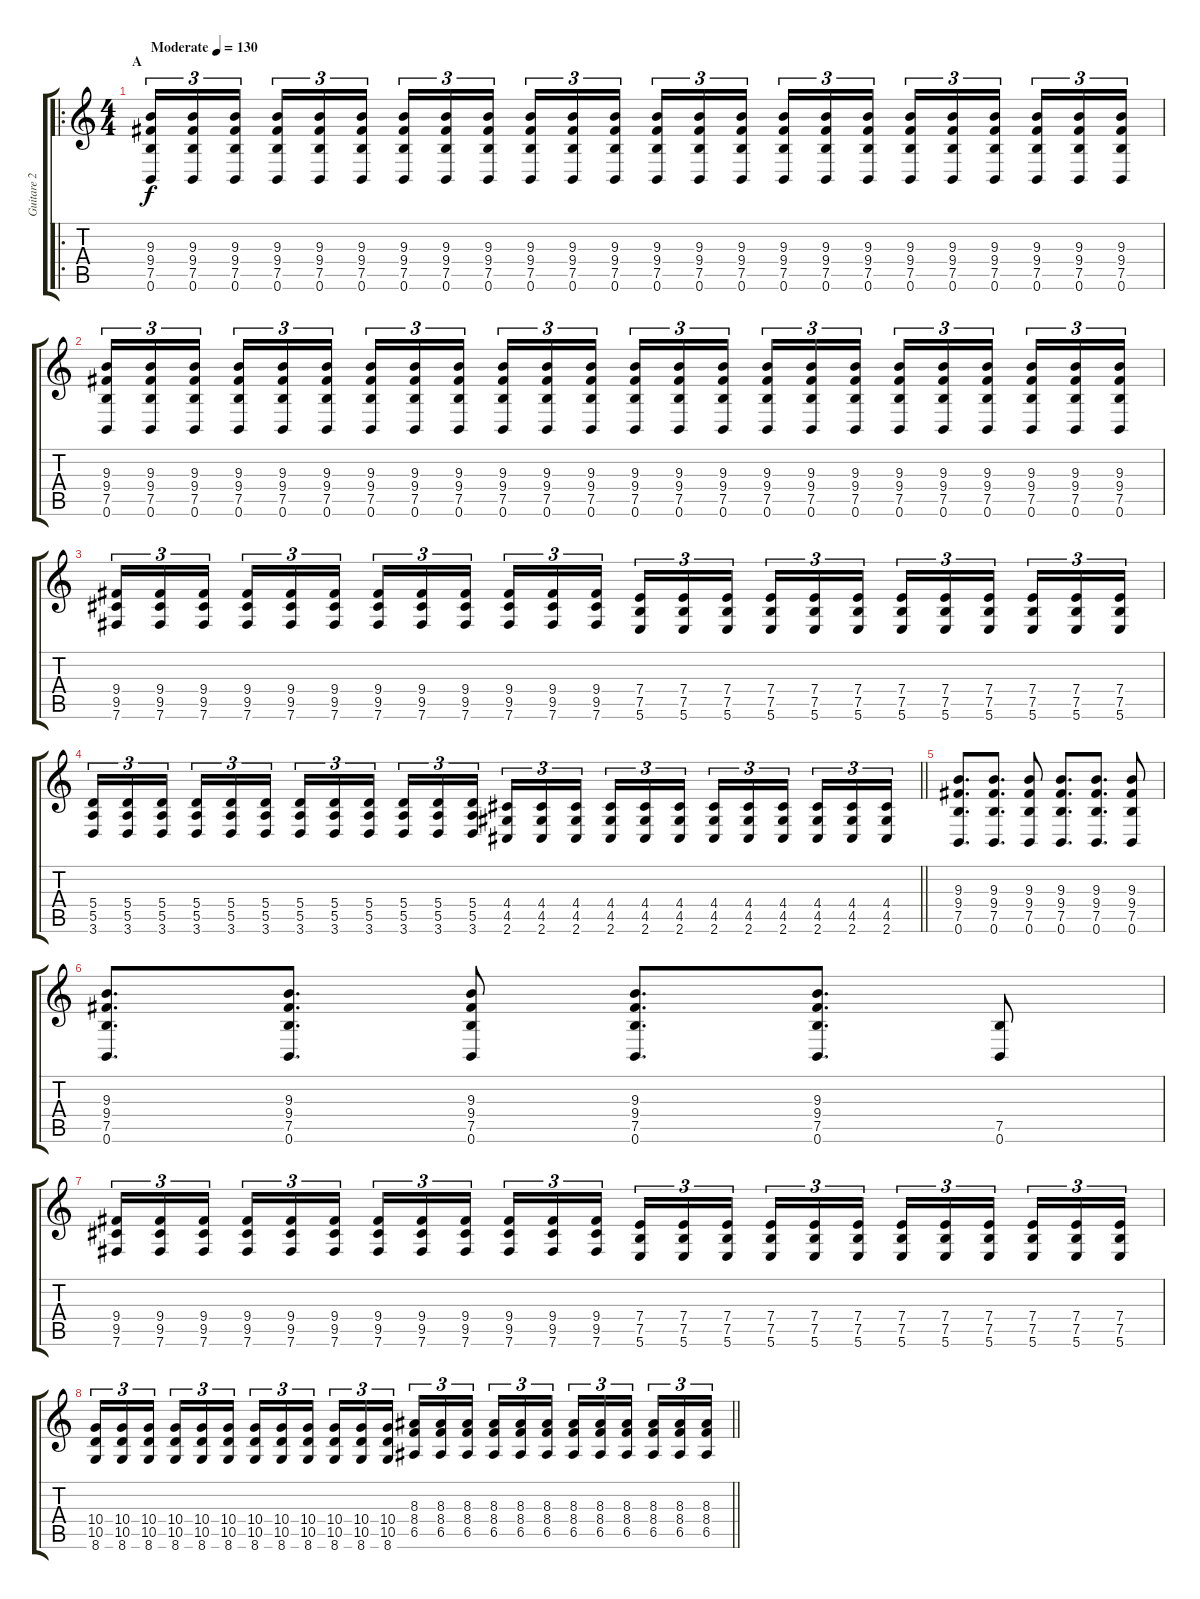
\track ("Guitare 2" "Guitare 2") {instrument distortionguitar}
\staff {score tabs}
\tuning (B3 Gb3 D3 A2 E2 B1) {hide}
\ro
\ts (4 4)
\section ("" "A")
\tempo (130 "Moderate")
\clef g2
\ks c
(9.3 9.4 7.5 0.6).16{tu (3 2) dy f instrument distortionguitar} (9.3 9.4 7.5 0.6).16{tu (3 2)} (9.3 9.4 7.5 0.6).16{tu (3 2) beam splitsecondary} (9.3 9.4 7.5 0.6).16{tu (3 2)} (9.3 9.4 7.5 0.6).16{tu (3 2)} (9.3 9.4 7.5 0.6).16{tu (3 2)} (9.3 9.4 7.5 0.6).16{tu (3 2)} (9.3 9.4 7.5 0.6).16{tu (3 2)} (9.3 9.4 7.5 0.6).16{tu (3 2) beam splitsecondary} (9.3 9.4 7.5 0.6).16{tu (3 2)} (9.3 9.4 7.5 0.6).16{tu (3 2)} (9.3 9.4 7.5 0.6).16{tu (3 2)} (9.3 9.4 7.5 0.6).16{tu (3 2)} (9.3 9.4 7.5 0.6).16{tu (3 2)} (9.3 9.4 7.5 0.6).16{tu (3 2) beam splitsecondary} (9.3 9.4 7.5 0.6).16{tu (3 2)} (9.3 9.4 7.5 0.6).16{tu (3 2)} (9.3 9.4 7.5 0.6).16{tu (3 2)} (9.3 9.4 7.5 0.6).16{tu (3 2)} (9.3 9.4 7.5 0.6).16{tu (3 2)} (9.3 9.4 7.5 0.6).16{tu (3 2) beam splitsecondary} (9.3 9.4 7.5 0.6).16{tu (3 2)} (9.3 9.4 7.5 0.6).16{tu (3 2)} (9.3 9.4 7.5 0.6).16{tu (3 2)} |
(9.3 9.4 7.5 0.6).16{tu (3 2)} (9.3 9.4 7.5 0.6).16{tu (3 2)} (9.3 9.4 7.5 0.6).16{tu (3 2) beam splitsecondary} (9.3 9.4 7.5 0.6).16{tu (3 2)} (9.3 9.4 7.5 0.6).16{tu (3 2)} (9.3 9.4 7.5 0.6).16{tu (3 2)} (9.3 9.4 7.5 0.6).16{tu (3 2)} (9.3 9.4 7.5 0.6).16{tu (3 2)} (9.3 9.4 7.5 0.6).16{tu (3 2) beam splitsecondary} (9.3 9.4 7.5 0.6).16{tu (3 2)} (9.3 9.4 7.5 0.6).16{tu (3 2)} (9.3 9.4 7.5 0.6).16{tu (3 2)} (9.3 9.4 7.5 0.6).16{tu (3 2)} (9.3 9.4 7.5 0.6).16{tu (3 2)} (9.3 9.4 7.5 0.6).16{tu (3 2) beam splitsecondary} (9.3 9.4 7.5 0.6).16{tu (3 2)} (9.3 9.4 7.5 0.6).16{tu (3 2)} (9.3 9.4 7.5 0.6).16{tu (3 2)} (9.3 9.4 7.5 0.6).16{tu (3 2)} (9.3 9.4 7.5 0.6).16{tu (3 2)} (9.3 9.4 7.5 0.6).16{tu (3 2) beam splitsecondary} (9.3 9.4 7.5 0.6).16{tu (3 2)} (9.3 9.4 7.5 0.6).16{tu (3 2)} (9.3 9.4 7.5 0.6).16{tu (3 2)} |
(9.4 9.5 7.6).16{tu (3 2)} (9.4 9.5 7.6).16{tu (3 2)} (9.4 9.5 7.6).16{tu (3 2) beam splitsecondary} (9.4 9.5 7.6).16{tu (3 2)} (9.4 9.5 7.6).16{tu (3 2)} (9.4 9.5 7.6).16{tu (3 2)} (9.4 9.5 7.6).16{tu (3 2)} (9.4 9.5 7.6).16{tu (3 2)} (9.4 9.5 7.6).16{tu (3 2) beam splitsecondary} (9.4 9.5 7.6).16{tu (3 2)} (9.4 9.5 7.6).16{tu (3 2)} (9.4 9.5 7.6).16{tu (3 2)} (7.4 7.5 5.6).16{tu (3 2)} (7.4 7.5 5.6).16{tu (3 2)} (7.4 7.5 5.6).16{tu (3 2) beam splitsecondary} (7.4 7.5 5.6).16{tu (3 2)} (7.4 7.5 5.6).16{tu (3 2)} (7.4 7.5 5.6).16{tu (3 2)} (7.4 7.5 5.6).16{tu (3 2)} (7.4 7.5 5.6).16{tu (3 2)} (7.4 7.5 5.6).16{tu (3 2) beam splitsecondary} (7.4 7.5 5.6).16{tu (3 2)} (7.4 7.5 5.6).16{tu (3 2)} (7.4 7.5 5.6).16{tu (3 2)} |
\barLineRight lightlight
(5.4 5.5 3.6).16{tu (3 2)} (5.4 5.5 3.6).16{tu (3 2)} (5.4 5.5 3.6).16{tu (3 2) beam splitsecondary} (5.4 5.5 3.6).16{tu (3 2)} (5.4 5.5 3.6).16{tu (3 2)} (5.4 5.5 3.6).16{tu (3 2)} (5.4 5.5 3.6).16{tu (3 2)} (5.4 5.5 3.6).16{tu (3 2)} (5.4 5.5 3.6).16{tu (3 2) beam splitsecondary} (5.4 5.5 3.6).16{tu (3 2)} (5.4 5.5 3.6).16{tu (3 2)} (5.4 5.5 3.6).16{tu (3 2)} (4.4 4.5 2.6).16{tu (3 2)} (4.4 4.5 2.6).16{tu (3 2)} (4.4 4.5 2.6).16{tu (3 2) beam splitsecondary} (4.4 4.5 2.6).16{tu (3 2)} (4.4 4.5 2.6).16{tu (3 2)} (4.4 4.5 2.6).16{tu (3 2)} (4.4 4.5 2.6).16{tu (3 2)} (4.4 4.5 2.6).16{tu (3 2)} (4.4 4.5 2.6).16{tu (3 2) beam splitsecondary} (4.4 4.5 2.6).16{tu (3 2)} (4.4 4.5 2.6).16{tu (3 2)} (4.4 4.5 2.6).16{tu (3 2)} |
(9.3 9.4 7.5 0.6).8{d} (9.3 9.4 7.5 0.6).8{d} (9.3 9.4 7.5 0.6).8 (9.3 9.4 7.5 0.6).8{d} (9.3 9.4 7.5 0.6).8{d} (9.3 9.4 7.5 0.6).8 |
(9.3 9.4 7.5 0.6).8{d} (9.3 9.4 7.5 0.6).8{d} (9.3 9.4 7.5 0.6).8 (9.3 9.4 7.5 0.6).8{d} (9.3 9.4 7.5 0.6).8{d} (7.5 0.6).8 |
(9.4 9.5 7.6).16{tu (3 2)} (9.4 9.5 7.6).16{tu (3 2)} (9.4 9.5 7.6).16{tu (3 2) beam splitsecondary} (9.4 9.5 7.6).16{tu (3 2)} (9.4 9.5 7.6).16{tu (3 2)} (9.4 9.5 7.6).16{tu (3 2)} (9.4 9.5 7.6).16{tu (3 2)} (9.4 9.5 7.6).16{tu (3 2)} (9.4 9.5 7.6).16{tu (3 2) beam splitsecondary} (9.4 9.5 7.6).16{tu (3 2)} (9.4 9.5 7.6).16{tu (3 2)} (9.4 9.5 7.6).16{tu (3 2)} (7.4 7.5 5.6).16{tu (3 2)} (7.4 7.5 5.6).16{tu (3 2)} (7.4 7.5 5.6).16{tu (3 2) beam splitsecondary} (7.4 7.5 5.6).16{tu (3 2)} (7.4 7.5 5.6).16{tu (3 2)} (7.4 7.5 5.6).16{tu (3 2)} (7.4 7.5 5.6).16{tu (3 2)} (7.4 7.5 5.6).16{tu (3 2)} (7.4 7.5 5.6).16{tu (3 2) beam splitsecondary} (7.4 7.5 5.6).16{tu (3 2)} (7.4 7.5 5.6).16{tu (3 2)} (7.4 7.5 5.6).16{tu (3 2)} |
\barLineRight lightlight
(10.4 10.5 8.6).16{tu (3 2)} (10.4 10.5 8.6).16{tu (3 2)} (10.4 10.5 8.6).16{tu (3 2) beam splitsecondary} (10.4 10.5 8.6).16{tu (3 2)} (10.4 10.5 8.6).16{tu (3 2)} (10.4 10.5 8.6).16{tu (3 2)} (10.4 10.5 8.6).16{tu (3 2)} (10.4 10.5 8.6).16{tu (3 2)} (10.4 10.5 8.6).16{tu (3 2) beam splitsecondary} (10.4 10.5 8.6).16{tu (3 2)} (10.4 10.5 8.6).16{tu (3 2)} (10.4 10.5 8.6).16{tu (3 2)} (8.3 8.4 6.5).16{tu (3 2)} (8.3 8.4 6.5).16{tu (3 2)} (8.3 8.4 6.5).16{tu (3 2) beam splitsecondary} (8.3 8.4 6.5).16{tu (3 2)} (8.3 8.4 6.5).16{tu (3 2)} (8.3 8.4 6.5).16{tu (3 2)} (8.3 8.4 6.5).16{tu (3 2)} (8.3 8.4 6.5).16{tu (3 2)} (8.3 8.4 6.5).16{tu (3 2) beam splitsecondary} (8.3 8.4 6.5).16{tu (3 2)} (8.3 8.4 6.5).16{tu (3 2)} (8.3 8.4 6.5).16{tu (3 2)}
